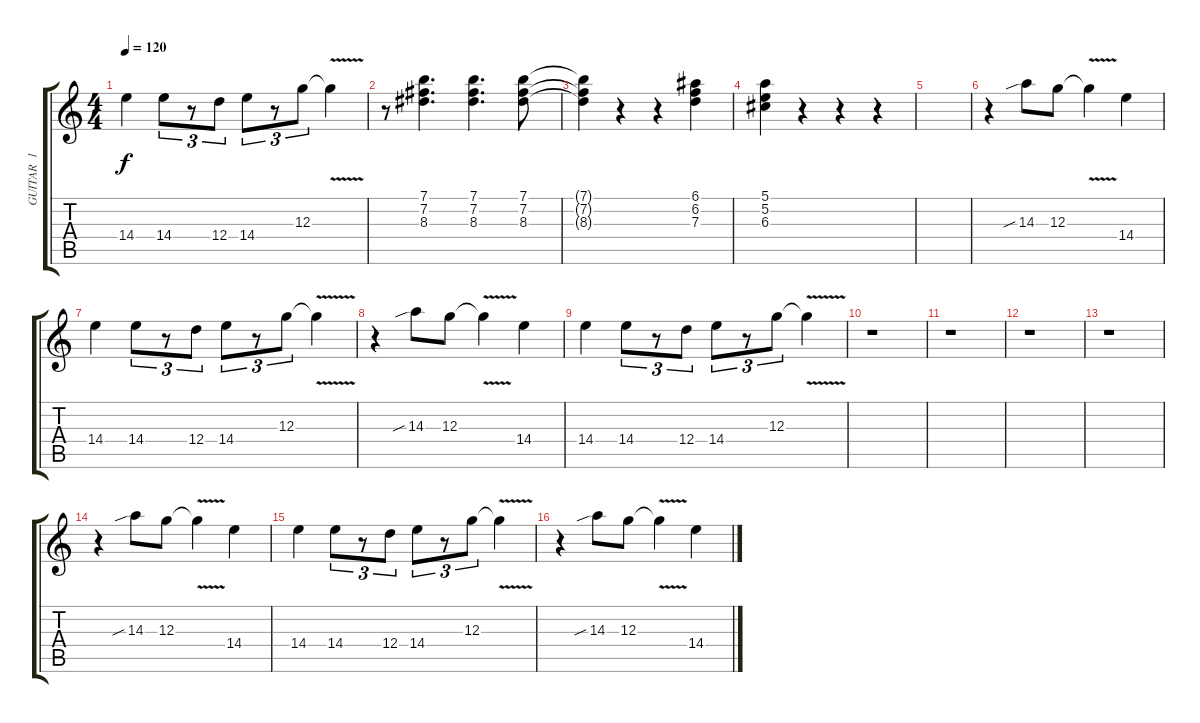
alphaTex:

\track ("GUITAR  1 ( lead)" "GUITAR  1 ") {instrument distortionguitar}
\staff {score tabs}
\tuning (E4 B3 G3 D3 A2 E2) {hide}
\ts (4 4)
\tempo 120
\clef g2
\ks c
14.4.4{dy f} 14.4.8{tu (3 2)} r.8{tu (3 2)} 12.4.8{tu (3 2)} 14.4.8{tu (3 2)} r.8{tu (3 2)} 12.3.8{tu (3 2)} 12.3{v t}.4 |
r.8 (7.1 7.2 8.3).4{d} (7.1 7.2 8.3).4{d} (7.1 7.2 8.3).8 |
(7.1{t} 7.2{t} 8.3{t}).4 r.4 r.4 (6.1 6.2 7.3).4 |
(5.1 5.2 6.3).4 r.4 r.4 r.4 |
|
r.4 14.3{sib}.8 12.3.8 12.3{v t}.4 14.4.4 |
14.4.4 14.4.8{tu (3 2)} r.8{tu (3 2)} 12.4.8{tu (3 2)} 14.4.8{tu (3 2)} r.8{tu (3 2)} 12.3.8{tu (3 2)} 12.3{v t}.4 |
r.4 14.3{sib}.8 12.3.8 12.3{v t}.4 14.4.4 |
14.4.4 14.4.8{tu (3 2)} r.8{tu (3 2)} 12.4.8{tu (3 2)} 14.4.8{tu (3 2)} r.8{tu (3 2)} 12.3.8{tu (3 2)} 12.3{v t}.4 |
r.1 |
r.1 |
r.1 |
r.1 |
r.4 14.3{sib}.8 12.3.8 12.3{v t}.4 14.4.4 |
14.4.4 14.4.8{tu (3 2)} r.8{tu (3 2)} 12.4.8{tu (3 2)} 14.4.8{tu (3 2)} r.8{tu (3 2)} 12.3.8{tu (3 2)} 12.3{v t}.4 |
r.4 14.3{sib}.8 12.3.8 12.3{v t}.4 14.4.4
